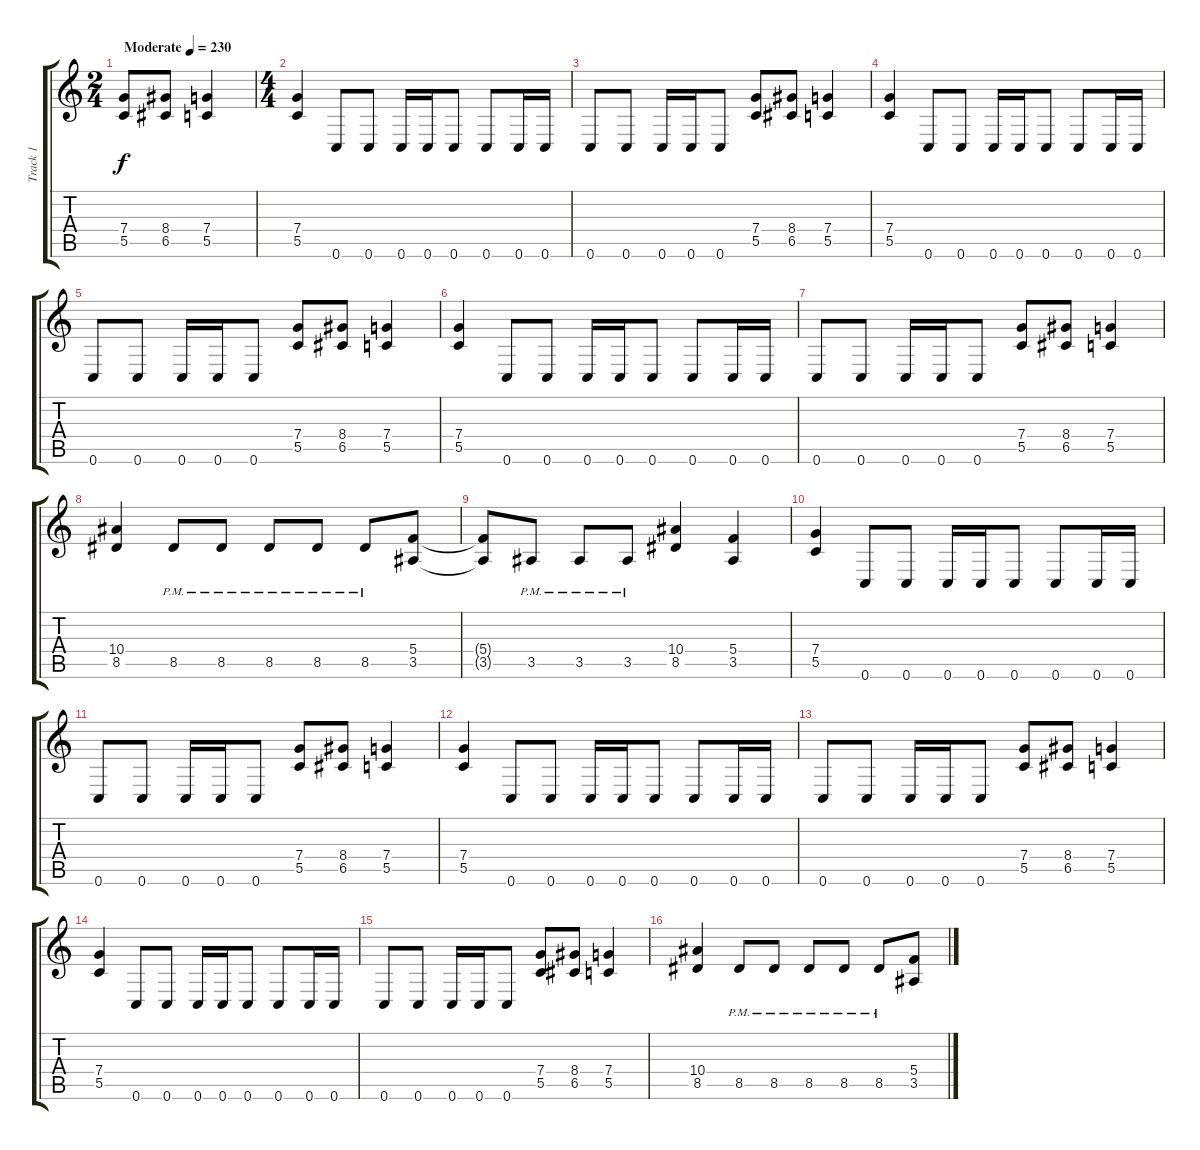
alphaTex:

\track ("Track 1" "Track 1") {instrument distortionguitar}
\staff {score tabs}
\tuning (D4 A3 F3 C3 G2 C2) {hide}
\ts (2 4)
\tempo (230 "Moderate")
\clef g2
\ks c
(7.4 5.5).8{dy f instrument distortionguitar} (8.4 6.5).8 (7.4 5.5).4 |
\ts (4 4)
(7.4 5.5).4 0.6.8 0.6.8 0.6.16 0.6.16 0.6.8 0.6.8 0.6.16 0.6.16 |
0.6.8 0.6.8 0.6.16 0.6.16 0.6.8 (7.4 5.5).8 (8.4 6.5).8 (7.4 5.5).4 |
(7.4 5.5).4 0.6.8 0.6.8 0.6.16 0.6.16 0.6.8 0.6.8 0.6.16 0.6.16 |
0.6.8 0.6.8 0.6.16 0.6.16 0.6.8 (7.4 5.5).8 (8.4 6.5).8 (7.4 5.5).4 |
(7.4 5.5).4 0.6.8 0.6.8 0.6.16 0.6.16 0.6.8 0.6.8 0.6.16 0.6.16 |
0.6.8 0.6.8 0.6.16 0.6.16 0.6.8 (7.4 5.5).8 (8.4 6.5).8 (7.4 5.5).4 |
(10.4 8.5).4 8.5{pm}.8 8.5{pm}.8 8.5{pm}.8 8.5{pm}.8 8.5{pm}.8 (5.4 3.5).8 |
(5.4{t} 3.5{t}).8 3.5{pm}.8 3.5{pm}.8 3.5{pm}.8 (10.4 8.5).4 (5.4 3.5).4 |
(7.4 5.5).4 0.6.8 0.6.8 0.6.16 0.6.16 0.6.8 0.6.8 0.6.16 0.6.16 |
0.6.8 0.6.8 0.6.16 0.6.16 0.6.8 (7.4 5.5).8 (8.4 6.5).8 (7.4 5.5).4 |
(7.4 5.5).4 0.6.8 0.6.8 0.6.16 0.6.16 0.6.8 0.6.8 0.6.16 0.6.16 |
0.6.8 0.6.8 0.6.16 0.6.16 0.6.8 (7.4 5.5).8 (8.4 6.5).8 (7.4 5.5).4 |
(7.4 5.5).4 0.6.8 0.6.8 0.6.16 0.6.16 0.6.8 0.6.8 0.6.16 0.6.16 |
0.6.8 0.6.8 0.6.16 0.6.16 0.6.8 (7.4 5.5).8 (8.4 6.5).8 (7.4 5.5).4 |
(10.4 8.5).4 8.5{pm}.8 8.5{pm}.8 8.5{pm}.8 8.5{pm}.8 8.5{pm}.8 (5.4 3.5).8
